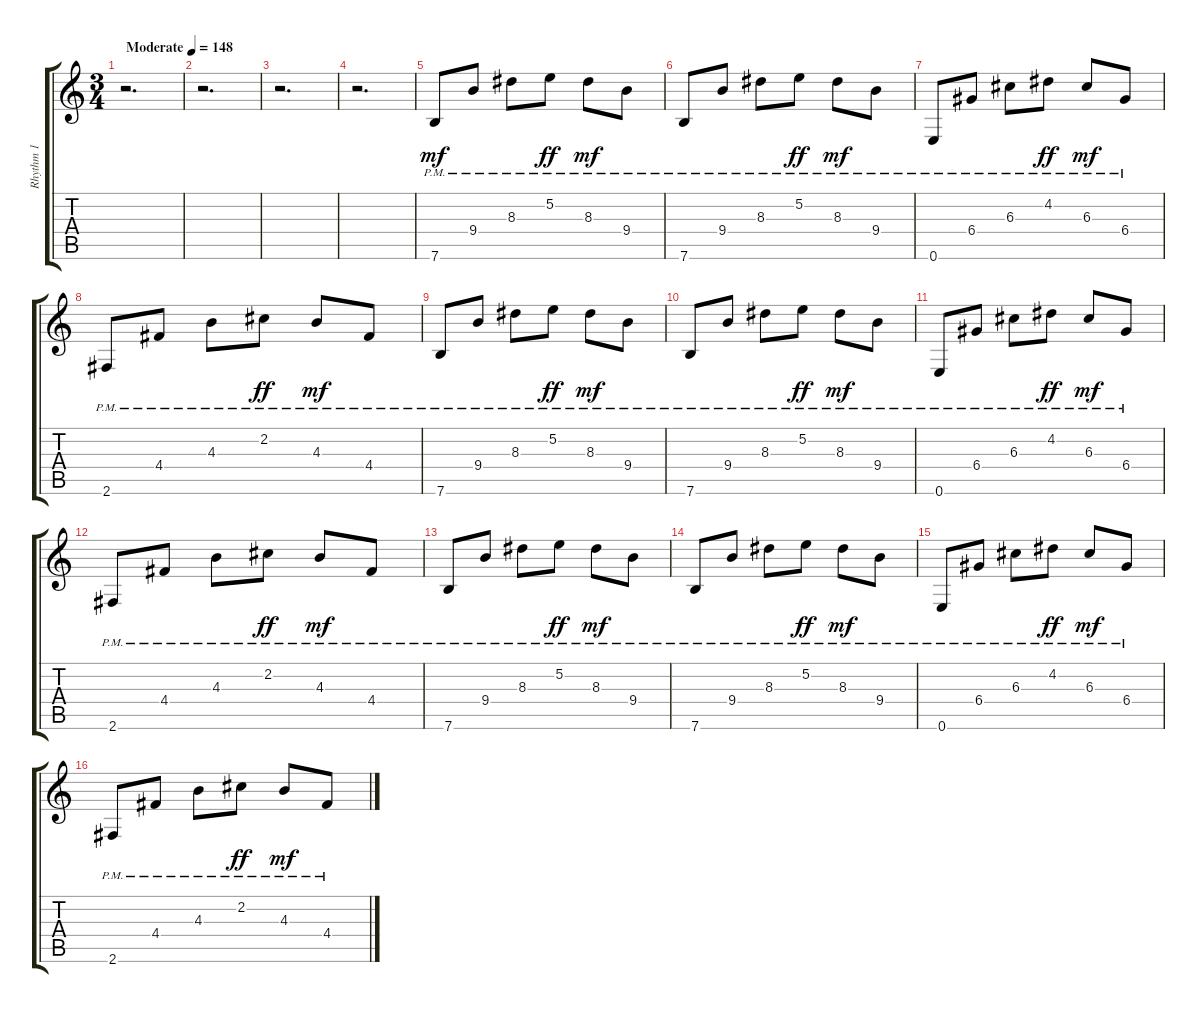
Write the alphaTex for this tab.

\track ("Rhythm 1" "Rhythm 1") {instrument acousticguitarnylon}
\staff {score tabs}
\tuning (E4 B3 G3 D3 A2 E2) {hide}
\ts (3 4)
\tempo (148 "Moderate")
\clef g2
\ks c
r.2{d dy mf instrument acousticguitarnylon} |
r.2{d} |
r.2{d} |
r.2{d} |
7.6{pm}.8 9.4{pm}.8 8.3{pm}.8 5.2{pm}.8{dy ff} 8.3{pm}.8{dy mf} 9.4{pm}.8 |
7.6{pm}.8 9.4{pm}.8 8.3{pm}.8 5.2{pm}.8{dy ff} 8.3{pm}.8{dy mf} 9.4{pm}.8 |
0.6{pm}.8 6.4{pm}.8 6.3{pm}.8 4.2{pm}.8{dy ff} 6.3{pm}.8{dy mf} 6.4{pm}.8 |
2.6{pm}.8 4.4{pm}.8 4.3{pm}.8 2.2{pm}.8{dy ff} 4.3{pm}.8{dy mf} 4.4{pm}.8 |
7.6{pm}.8 9.4{pm}.8 8.3{pm}.8 5.2{pm}.8{dy ff} 8.3{pm}.8{dy mf} 9.4{pm}.8 |
7.6{pm}.8 9.4{pm}.8 8.3{pm}.8 5.2{pm}.8{dy ff} 8.3{pm}.8{dy mf} 9.4{pm}.8 |
0.6{pm}.8 6.4{pm}.8 6.3{pm}.8 4.2{pm}.8{dy ff} 6.3{pm}.8{dy mf} 6.4{pm}.8 |
2.6{pm}.8 4.4{pm}.8 4.3{pm}.8 2.2{pm}.8{dy ff} 4.3{pm}.8{dy mf} 4.4{pm}.8 |
7.6{pm}.8 9.4{pm}.8 8.3{pm}.8 5.2{pm}.8{dy ff} 8.3{pm}.8{dy mf} 9.4{pm}.8 |
7.6{pm}.8 9.4{pm}.8 8.3{pm}.8 5.2{pm}.8{dy ff} 8.3{pm}.8{dy mf} 9.4{pm}.8 |
0.6{pm}.8 6.4{pm}.8 6.3{pm}.8 4.2{pm}.8{dy ff} 6.3{pm}.8{dy mf} 6.4{pm}.8 |
2.6{pm}.8 4.4{pm}.8 4.3{pm}.8 2.2{pm}.8{dy ff} 4.3{pm}.8{dy mf} 4.4{pm}.8
